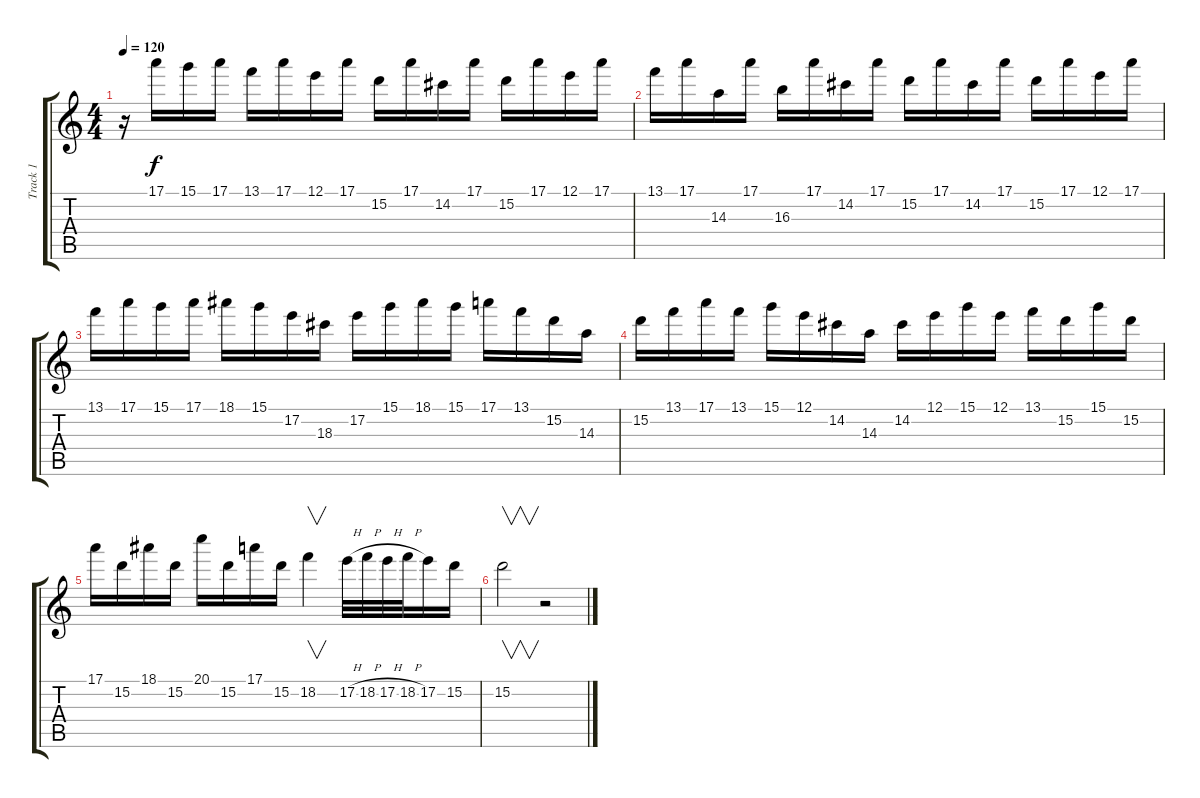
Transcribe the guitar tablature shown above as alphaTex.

\track ("Track 1" "Track 1") {instrument distortionguitar}
\staff {score tabs}
\tuning (E4 B3 G3 D3 A2 E2) {hide}
\ts (4 4)
\tempo 120
\clef g2
\ks c
r.16{dy f instrument distortionguitar} 17.1.16 15.1.16 17.1.16 13.1.16 17.1.16 12.1.16 17.1.16 15.2.16 17.1.16 14.2.16 17.1.16 15.2.16 17.1.16 12.1.16 17.1.16 |
13.1.16 17.1.16 14.3.16 17.1.16 16.3.16 17.1.16 14.2.16 17.1.16 15.2.16 17.1.16 14.2.16 17.1.16 15.2.16 17.1.16 12.1.16 17.1.16 |
13.1.16 17.1.16 15.1.16 17.1.16 18.1.16 15.1.16 17.2.16 18.3.16 17.2.16 15.1.16 18.1.16 15.1.16 17.1.16 13.1.16 15.2.16 14.3.16 |
15.2.16 13.1.16 17.1.16 13.1.16 15.1.16 12.1.16 14.2.16 14.3.16 14.2.16 12.1.16 15.1.16 12.1.16 13.1.16 15.2.16 15.1.16 15.2.16 |
17.1.16 15.2.16 18.1.16 15.2.16 20.1.16 15.2.16 17.1.16 15.2.16 18.2.4{v} 17.2{h}.32 18.2{h}.32 17.2{h}.32 18.2{h}.32 17.2.16 15.2.16 |
15.2.2{v} r.2
